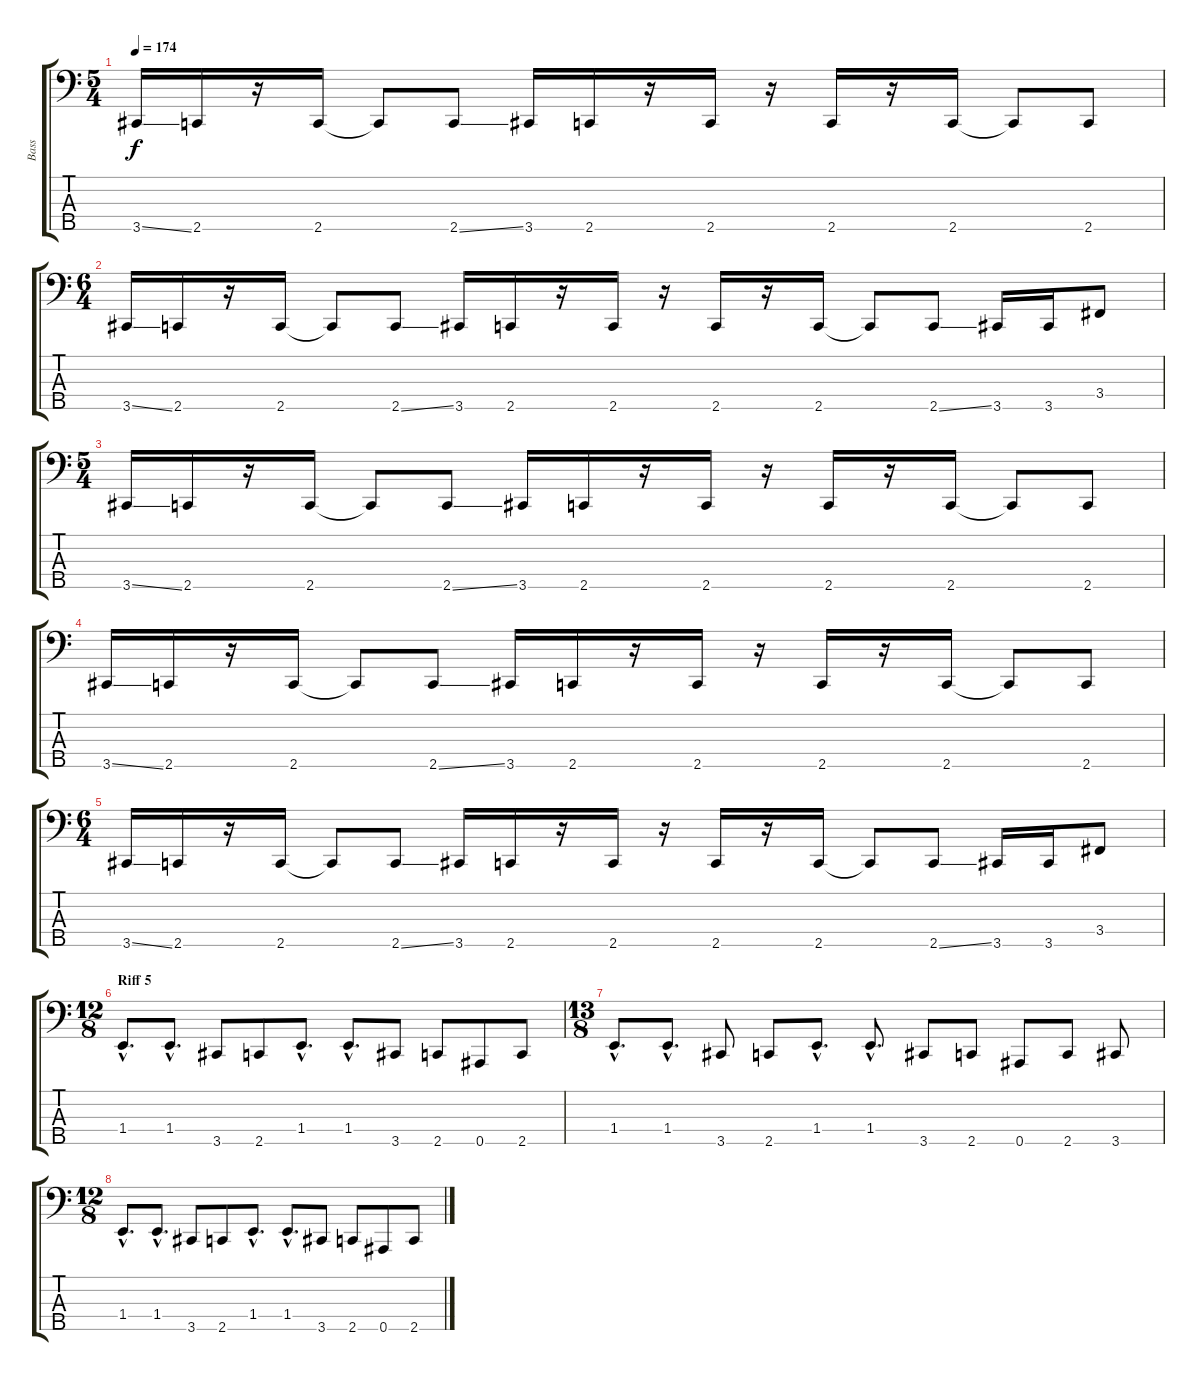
\track ("Bass" "Bass") {instrument electricbassfinger}
\staff {score tabs}
\tuning (Gb2 Db2 Ab1 Eb1 Bb0) {hide}
\ts (5 4)
\tempo 174
\clef f4
\ks c
3.5{ss}.16{dy f} 2.5.16 r.16 2.5.16 2.5{t}.8 2.5{ss}.8 3.5.16 2.5.16 r.16 2.5.16 r.16 2.5.16 r.16 2.5.16 2.5{t}.8 2.5.8 |
\ts (6 4)
3.5{ss}.16 2.5.16 r.16 2.5.16 2.5{t}.8 2.5{ss}.8 3.5.16 2.5.16 r.16 2.5.16 r.16 2.5.16 r.16 2.5.16 2.5{t}.8 2.5{ss}.8 3.5.16 3.5.16 3.4.8 |
\ts (5 4)
3.5{ss}.16 2.5.16 r.16 2.5.16 2.5{t}.8 2.5{ss}.8 3.5.16 2.5.16 r.16 2.5.16 r.16 2.5.16 r.16 2.5.16 2.5{t}.8 2.5.8 |
3.5{ss}.16 2.5.16 r.16 2.5.16 2.5{t}.8 2.5{ss}.8 3.5.16 2.5.16 r.16 2.5.16 r.16 2.5.16 r.16 2.5.16 2.5{t}.8 2.5.8 |
\ts (6 4)
3.5{ss}.16 2.5.16 r.16 2.5.16 2.5{t}.8 2.5{ss}.8 3.5.16 2.5.16 r.16 2.5.16 r.16 2.5.16 r.16 2.5.16 2.5{t}.8 2.5{ss}.8 3.5.16 3.5.16 3.4.8 |
\ts (12 8)
\section ("" "Riff 5")
1.4{hac}.8{d} 1.4{hac}.8{d} 3.5.8 2.5.8 1.4{hac}.8{d} 1.4{hac}.8{d} 3.5.8 2.5.8 0.5.8 2.5.8 |
\ts (13 8)
1.4{hac}.8{d} 1.4{hac}.8{d} 3.5.8 2.5.8 1.4{hac}.8{d} 1.4{hac}.8{d} 3.5.8 2.5.8 0.5.8 2.5.8 3.5.8 |
\ts (12 8)
1.4{hac}.8{d} 1.4{hac}.8{d} 3.5.8 2.5.8 1.4{hac}.8{d} 1.4{hac}.8{d} 3.5.8 2.5.8 0.5.8 2.5.8
